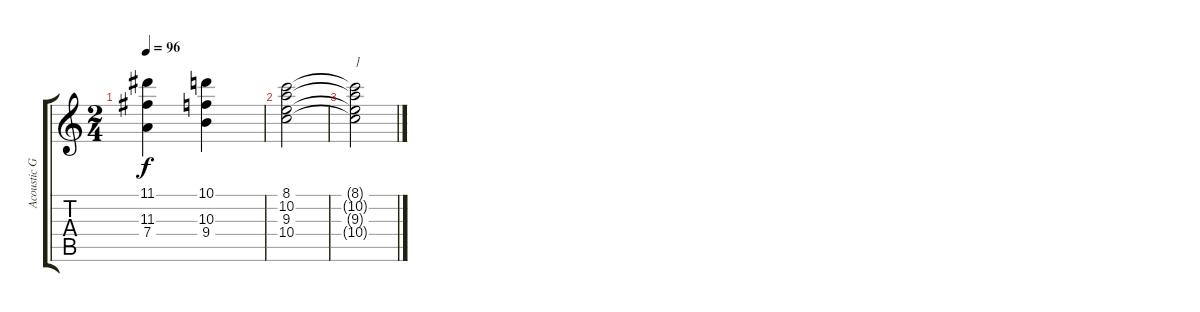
\track ("Acoustic Guitar" "Acoustic G") {instrument acousticguitarsteel}
\staff {score tabs}
\tuning (E4 B3 G3 D3 A2 E2) {hide}
\ts (2 4)
\tempo 96
\clef g2
\ks c
(11.1 11.3 7.4).4{dy f} (10.1 10.3 9.4).4 |
(8.1 10.2 9.3 10.4).2 |
(8.1{t} 10.2{t} 9.3{t} 10.4{t}).2{txt "]"}
